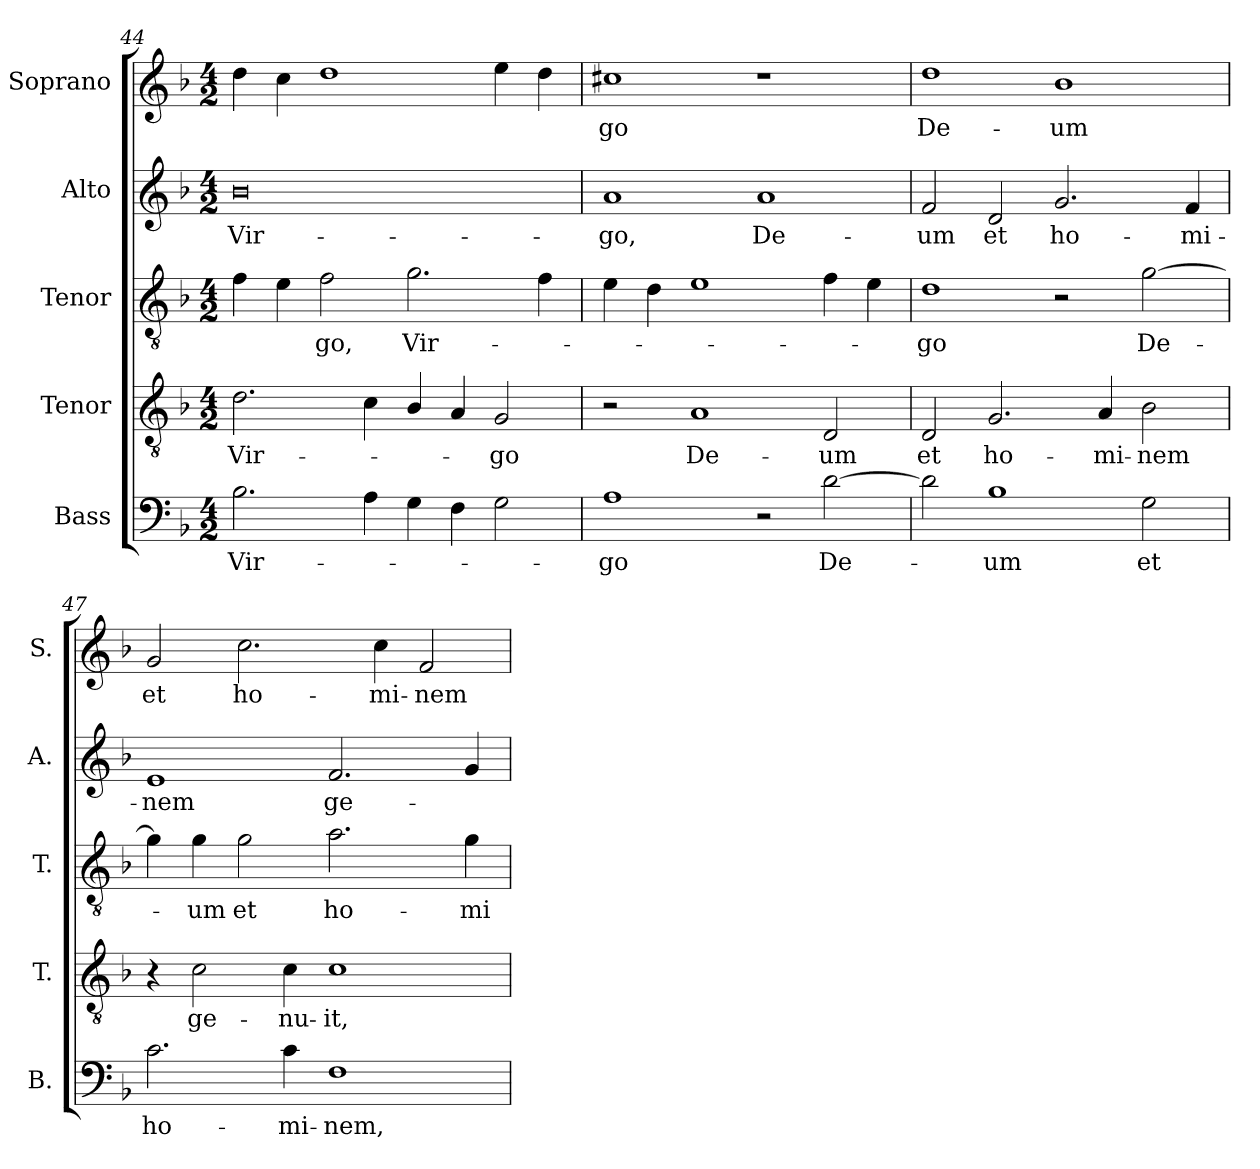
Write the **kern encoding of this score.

**kern	**text	**kern	**text	**kern	**text	**kern	**text	**kern	**text
*part5	*part5	*part4	*part4	*part3	*part3	*part2	*part2	*part1	*part1
*staff5	*staff5	*staff4	*staff4	*staff3	*staff3	*staff2	*staff2	*staff1	*staff1
*I"Bass	*	*I"Tenor	*	*I"Tenor	*	*I"Alto	*	*I"Soprano	*
*I'B.	*	*I'T.	*	*I'T.	*	*I'A.	*	*I'S.	*
!!LO:PB:g=z
*clefF4	*	*clefGv2	*	*clefGv2	*	*clefG2	*	*clefG2	*
*	*	*ITrd7c12	*	*ITrd7c12	*	*	*	*	*
*k[b-]	*	*k[b-]	*	*k[b-]	*	*k[b-]	*	*k[b-]	*
*F:	*	*F:	*	*F:	*	*F:	*	*F:	*
*M4/2	*	*M4/2	*	*M4/2	*	*M4/2	*	*M4/2	*
=44	=44	=44	=44	=44	=44	=44	=44	=44	=44
!	!LO:LY:b:color=#000000	!	!	!	!	!	!	!	!
!	!	!	!LO:LY:b:color=#000000	!	!	!	!	!	!
!	!	!	!	!	!	!	!LO:LY:b:color=#000000	!	!
2.B-i\	Vir-	2.Di\	Vir-	4Fi\	.	0b-i	Vir-	4ddi\	.
.	.	.	.	4Ei\	.	.	.	4cci\	.
!	!	!	!	!	!LO:LY:b:color=#000000	!	!	!	!
.	.	.	.	2Fi\	-go,	.	.	1ddi	.
4Ai\	.	4Ci\	.	.	.	.	.	.	.
!	!	!	!	!	!LO:LY:b:color=#000000	!	!	!	!
4Gi\	.	4BB-i/	.	2.Gi\	Vir-	.	.	.	.
4Fi\	.	4AAi/	.	.	.	.	.	.	.
!	!	!	!LO:LY:b:color=#000000	!	!	!	!	!	!
2Gi\	.	2GGi/	-go	.	.	.	.	4eei\	.
.	.	.	.	4Fi\	.	.	.	4ddi\	.
=45	=45	=45	=45	=45	=45	=45	=45	=45	=45
!	!LO:LY:b:color=#000000	!	!	!	!	!	!	!	!
!	!	!	!	!	!	!	!LO:LY:b:color=#000000	!	!
!	!	!	!	!	!	!	!	!	!LO:LY:b:color=#000000
1Ai	-go	2r	.	4Ei\	.	1ai	-go,	1cc#Xi	-go
.	.	.	.	4Di\	.	.	.	.	.
!	!	!	!LO:LY:b:color=#000000	!	!	!	!	!	!
.	.	1AAi	De-	1Ei	.	.	.	.	.
!	!	!	!	!	!	!	!LO:LY:b:color=#000000	!	!
2r	.	.	.	.	.	1ai	De-	1r	.
!	!LO:LY:b:color=#000000	!	!	!	!	!	!	!	!
!	!	!	!LO:LY:b:color=#000000	!	!	!	!	!	!
[2di\	De-	2DDi/	-um	4Fi\	.	.	.	.	.
.	.	.	.	4Ei\	.	.	.	.	.
=46	=46	=46	=46	=46	=46	=46	=46	=46	=46
!	!	!	!LO:LY:b:color=#000000	!	!	!	!	!	!
!	!	!	!	!	!LO:LY:b:color=#000000	!	!	!	!
!	!	!	!	!	!	!	!LO:LY:b:color=#000000	!	!
!	!	!	!	!	!	!	!	!	!LO:LY:b:color=#000000
2di\]	.	2DDi/	et	1Di	-go	2fi/	-um	1ddi	De-
!	!LO:LY:b:color=#000000	!	!	!	!	!	!	!	!
!	!	!	!LO:LY:b:color=#000000	!	!	!	!	!	!
!	!	!	!	!	!	!	!LO:LY:b:color=#000000	!	!
1B-i	-um	2.GGi/	ho-	.	.	2di/	et	.	.
!	!	!	!	!	!	!	!LO:LY:b:color=#000000	!	!
!	!	!	!	!	!	!	!	!	!LO:LY:b:color=#000000
.	.	.	.	2r	.	2.gi/	ho-	1b-i	-um
!	!	!	!LO:LY:b:color=#000000	!	!	!	!	!	!
.	.	4AAi/	-mi-	.	.	.	.	.	.
!	!LO:LY:b:color=#000000	!	!	!	!	!	!	!	!
!	!	!	!LO:LY:b:color=#000000	!	!	!	!	!	!
!	!	!	!	!	!LO:LY:b:color=#000000	!	!	!	!
2Gi\	et	2BB-i\	-nem	[2Gi\	De-	.	.	.	.
!	!	!	!	!	!	!	!LO:LY:b:color=#000000	!	!
.	.	.	.	.	.	4fi/	-mi-	.	.
=47	=47	=47	=47	=47	=47	=47	=47	=47	=47
!	!LO:LY:b:color=#000000	!	!	!	!	!	!	!	!
!	!	!	!	!	!	!	!LO:LY:b:color=#000000	!	!
!	!	!	!	!	!	!	!	!	!LO:LY:b:color=#000000
2.ci\	ho-	4r	.	4Gi\]	.	1ei	-nem	2gi/	et
!	!	!	!LO:LY:b:color=#000000	!	!	!	!	!	!
!	!	!	!	!	!LO:LY:b:color=#000000	!	!	!	!
.	.	2Ci\	ge-	4Gi\	-um	.	.	.	.
!	!	!	!	!	!LO:LY:b:color=#000000	!	!	!	!
!	!	!	!	!	!	!	!	!	!LO:LY:b:color=#000000
.	.	.	.	2Gi\	et	.	.	2.cci\	ho-
!	!LO:LY:b:color=#000000	!	!	!	!	!	!	!	!
!	!	!	!LO:LY:b:color=#000000	!	!	!	!	!	!
4ci\	-mi-	4Ci\	-nu-	.	.	.	.	.	.
!	!LO:LY:b:color=#000000	!	!	!	!	!	!	!	!
!	!	!	!LO:LY:b:color=#000000	!	!	!	!	!	!
!	!	!	!	!	!LO:LY:b:color=#000000	!	!	!	!
!	!	!	!	!	!	!	!LO:LY:b:color=#000000	!	!
1Fi	-nem,	1Ci	-it,	2.Ai\	ho-	2.fi/	ge-	.	.
!	!	!	!	!	!	!	!	!	!LO:LY:b:color=#000000
.	.	.	.	.	.	.	.	4cci\	-mi-
!	!	!	!	!	!	!	!	!	!LO:LY:b:color=#000000
.	.	.	.	.	.	.	.	2fi/	-nem
!	!	!	!	!	!LO:LY:b:color=#000000	!	!	!	!
.	.	.	.	4Gi\	-mi-	4gi/	.	.	.
=	=	=	=	=	=	=	=	=	=
*-	*-	*-	*-	*-	*-	*-	*-	*-	*-
